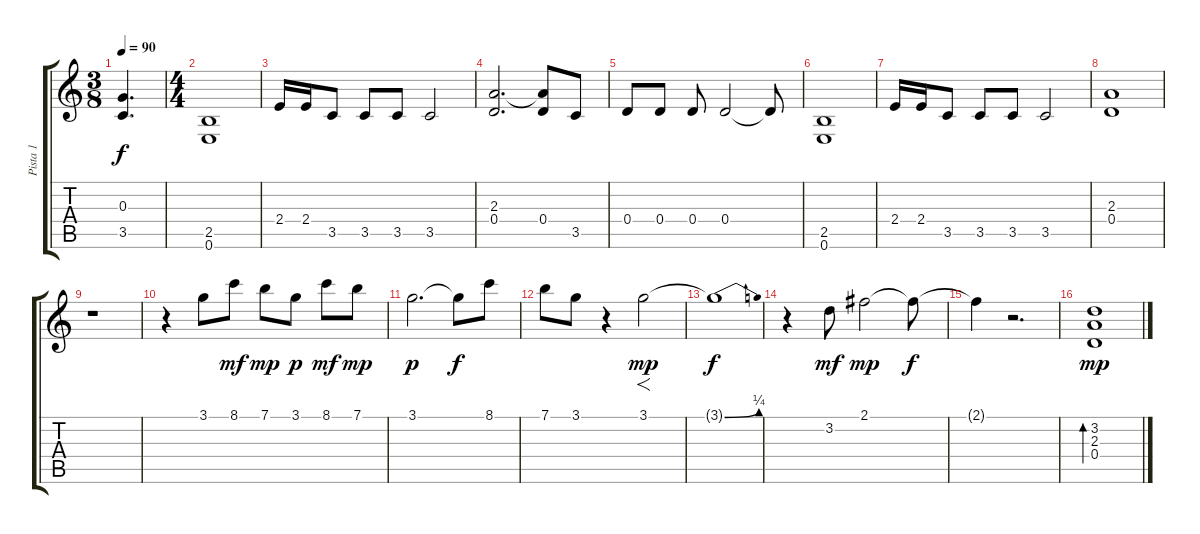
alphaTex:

\track ("Pista 1" "Pista 1") {instrument overdrivenguitar}
\staff {score tabs}
\tuning (E4 B3 G3 D3 A2 E2) {hide}
\ts (3 8)
\tempo 90
\clef g2
\ks c
(0.3{t} 3.5{t}).4{d dy f} |
\ts (4 4)
(2.5 0.6).1 |
2.4.16 2.4.16 3.5.8 3.5.8 3.5.8 3.5.2 |
(2.3 0.4).2{d} (2.3{t} 0.4).8 3.5.8 |
0.4.8 0.4.8 0.4.8 0.4.2 0.4{t}.8 |
(2.5 0.6).1 |
2.4.16 2.4.16 3.5.8 3.5.8 3.5.8 3.5.2 |
(2.3 0.4).1 |
r.1 |
r.4 3.1.8{volume 9} 8.1.8{dy mf} 7.1.8{dy mp} 3.1.8{dy p} 8.1.8{dy mf} 7.1.8{dy mp} |
3.1.2{d dy p} 3.1{t}.8{dy f} 8.1.8 |
7.1.8 3.1.8 r.4 3.1.2{f dy mp} |
3.1{be (bend 0 0 60 1) t}.1{dy f} |
r.4 3.2.8{dy mf} 2.1.2{dy mp} 2.1{t}.8{dy f} |
2.1{t}.4 r.2{d} |
(3.2 2.3 0.4).1{bd 120 dy mp}
